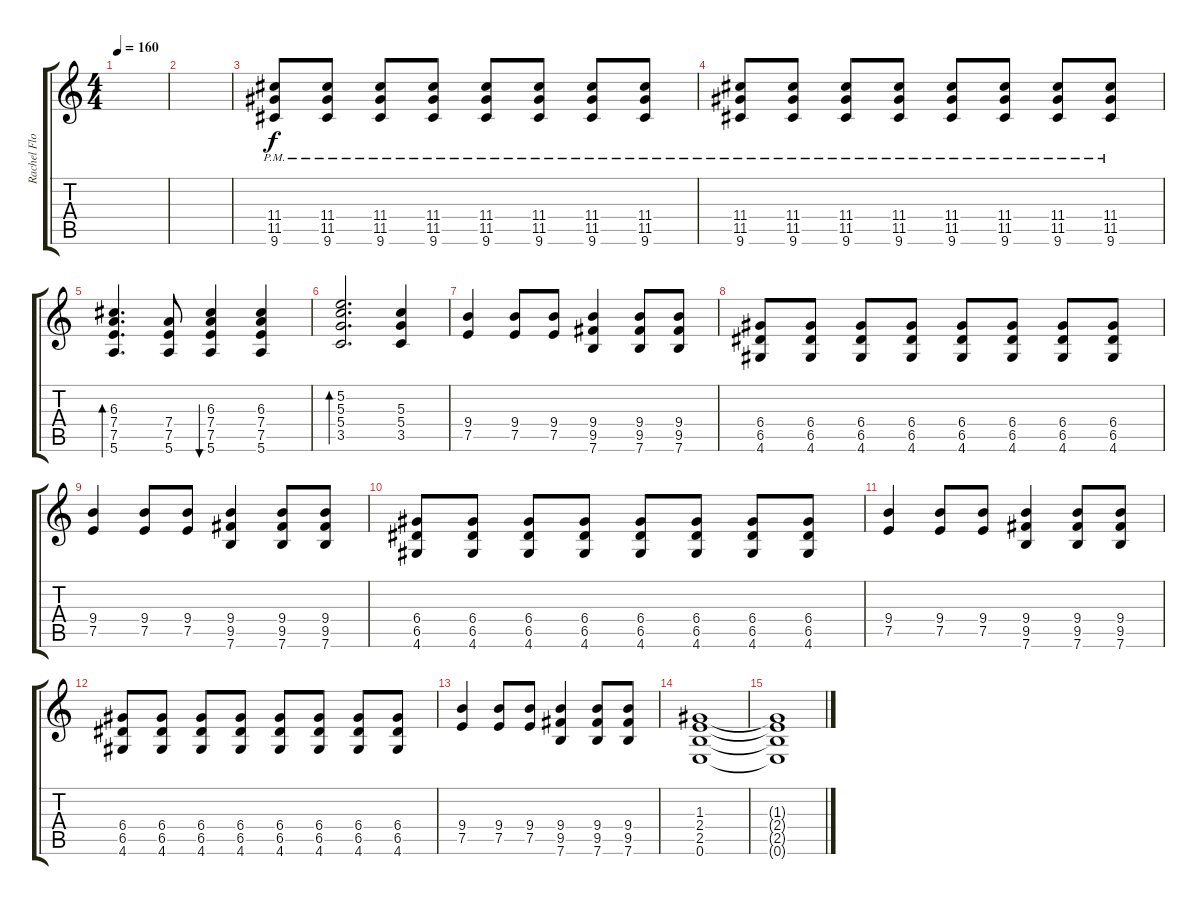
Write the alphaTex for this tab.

\track ("Rachel Flotard" "Rachel Flo") {instrument distortionguitar}
\staff {score tabs}
\tuning (E4 B3 G3 D3 A2 E2) {hide}
\ts (4 4)
\tempo 160
\clef g2
\ks c
|
|
(11.4{pm} 11.5{pm} 9.6{pm}).8 (11.4{pm} 11.5{pm} 9.6{pm}).8 (11.4{pm} 11.5{pm} 9.6{pm}).8 (11.4{pm} 11.5{pm} 9.6{pm}).8 (11.4{pm} 11.5{pm} 9.6{pm}).8 (11.4{pm} 11.5{pm} 9.6{pm}).8 (11.4{pm} 11.5{pm} 9.6{pm}).8 (11.4{pm} 11.5{pm} 9.6{pm}).8 |
(11.4{pm} 11.5{pm} 9.6{pm}).8 (11.4{pm} 11.5{pm} 9.6{pm}).8 (11.4{pm} 11.5{pm} 9.6{pm}).8 (11.4{pm} 11.5{pm} 9.6{pm}).8 (11.4{pm} 11.5{pm} 9.6{pm}).8 (11.4{pm} 11.5{pm} 9.6{pm}).8 (11.4{pm} 11.5{pm} 9.6{pm}).8 (11.4{pm} 11.5{pm} 9.6{pm}).8 |
(6.3 7.4 7.5 5.6).4{d bd 30} (7.4 7.5 5.6).8 (6.3 7.4 7.5 5.6).4{bu 30} (6.3 7.4 7.5 5.6).4 |
(5.2 5.3 5.4 3.5).2{d bd 30} (5.3 5.4 3.5).4 |
(9.4 7.5).4 (9.4 7.5).8 (9.4 7.5).8 (9.4 9.5 7.6).4 (9.4 9.5 7.6).8 (9.4 9.5 7.6).8 |
(6.4 6.5 4.6).8 (6.4 6.5 4.6).8 (6.4 6.5 4.6).8 (6.4 6.5 4.6).8 (6.4 6.5 4.6).8 (6.4 6.5 4.6).8 (6.4 6.5 4.6).8 (6.4 6.5 4.6).8 |
(9.4 7.5).4 (9.4 7.5).8 (9.4 7.5).8 (9.4 9.5 7.6).4 (9.4 9.5 7.6).8 (9.4 9.5 7.6).8 |
(6.4 6.5 4.6).8 (6.4 6.5 4.6).8 (6.4 6.5 4.6).8 (6.4 6.5 4.6).8 (6.4 6.5 4.6).8 (6.4 6.5 4.6).8 (6.4 6.5 4.6).8 (6.4 6.5 4.6).8 |
(9.4 7.5).4 (9.4 7.5).8 (9.4 7.5).8 (9.4 9.5 7.6).4 (9.4 9.5 7.6).8 (9.4 9.5 7.6).8 |
(6.4 6.5 4.6).8 (6.4 6.5 4.6).8 (6.4 6.5 4.6).8 (6.4 6.5 4.6).8 (6.4 6.5 4.6).8 (6.4 6.5 4.6).8 (6.4 6.5 4.6).8 (6.4 6.5 4.6).8 |
(9.4 7.5).4 (9.4 7.5).8 (9.4 7.5).8 (9.4 9.5 7.6).4 (9.4 9.5 7.6).8 (9.4 9.5 7.6).8 |
(1.3 2.4 2.5 0.6).1 |
(1.3{t} 2.4{t} 2.5{t} 0.6{t}).1
